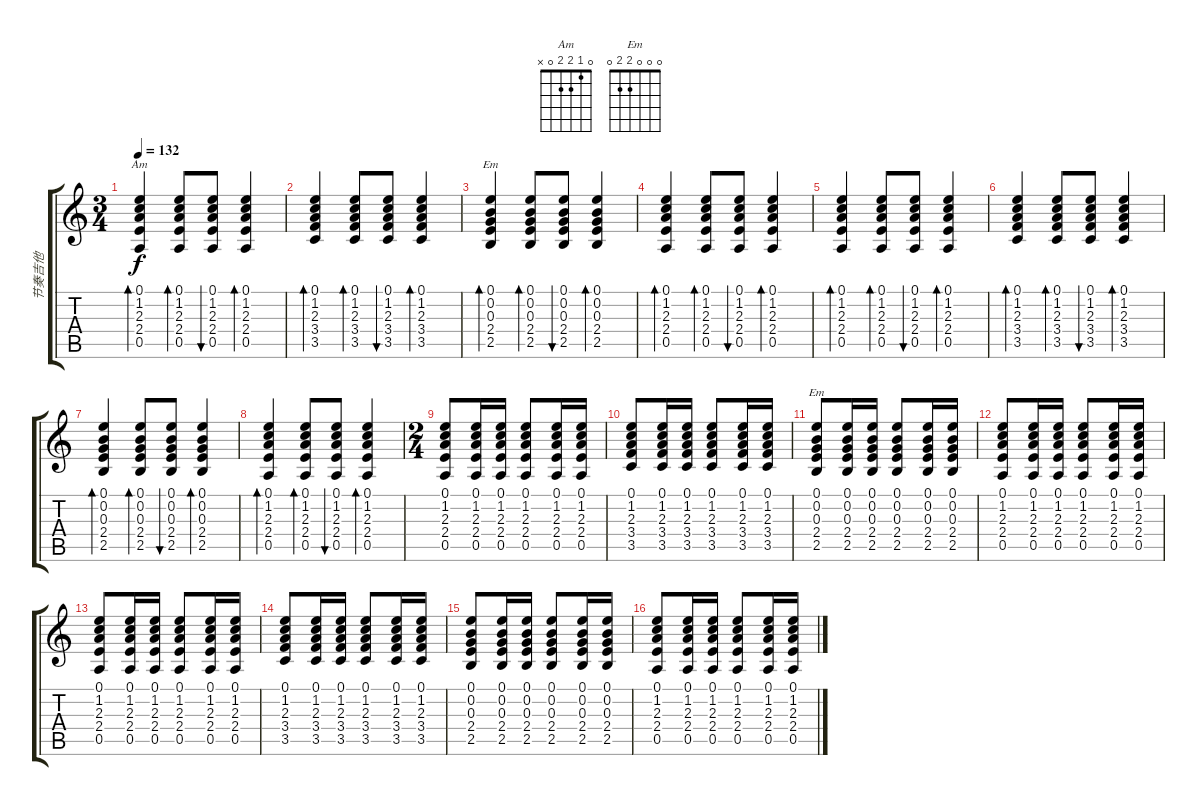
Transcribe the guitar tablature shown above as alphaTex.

\track ("节奏吉他" "节奏吉他") {instrument acousticguitarsteel}
\staff {score tabs}
\tuning (E4 B3 G3 D3 A2 E2) {hide}
\chord ("Am" 0 1 2 2 0 x)
\chord ("Em" 0 0 0 2 2 x)
\chord ("Em" 0 0 0 2 2 0)
\ts (3 4)
\tempo 132
\clef g2
\ks c
(0.1 1.2 2.3 2.4 0.5).4{bd 30 ch "Am" dy f} (0.1 1.2 2.3 2.4 0.5).8{bd 30} (0.1 1.2 2.3 2.4 0.5).8{bu 30} (0.1 1.2 2.3 2.4 0.5).4{bd 30} |
(0.1 1.2 2.3 3.4 3.5).4{bd 30} (0.1 1.2 2.3 3.4 3.5).8{bd 30} (0.1 1.2 2.3 3.4 3.5).8{bu 30} (0.1 1.2 2.3 3.4 3.5).4{bd 30} |
(0.1 0.2 0.3 2.4 2.5).4{bd 30 ch "Em"} (0.1 0.2 0.3 2.4 2.5).8{bd 30} (0.1 0.2 0.3 2.4 2.5).8{bu 30} (0.1 0.2 0.3 2.4 2.5).4{bd 30} |
(0.1 1.2 2.3 2.4 0.5).4{bd 30} (0.1 1.2 2.3 2.4 0.5).8{bd 30} (0.1 1.2 2.3 2.4 0.5).8{bu 30} (0.1 1.2 2.3 2.4 0.5).4{bd 30} |
(0.1 1.2 2.3 2.4 0.5).4{bd 30} (0.1 1.2 2.3 2.4 0.5).8{bd 30} (0.1 1.2 2.3 2.4 0.5).8{bu 30} (0.1 1.2 2.3 2.4 0.5).4{bd 30} |
(0.1 1.2 2.3 3.4 3.5).4{bd 30} (0.1 1.2 2.3 3.4 3.5).8{bd 30} (0.1 1.2 2.3 3.4 3.5).8{bu 30} (0.1 1.2 2.3 3.4 3.5).4{bd 30} |
(0.1 0.2 0.3 2.4 2.5).4{bd 30} (0.1 0.2 0.3 2.4 2.5).8{bd 30} (0.1 0.2 0.3 2.4 2.5).8{bu 30} (0.1 0.2 0.3 2.4 2.5).4{bd 30} |
(0.1 1.2 2.3 2.4 0.5).4{bd 30} (0.1 1.2 2.3 2.4 0.5).8{bd 30} (0.1 1.2 2.3 2.4 0.5).8{bu 30} (0.1 1.2 2.3 2.4 0.5).4{bd 30} |
\ts (2 4)
(0.1 1.2 2.3 2.4 0.5).8 (0.1 1.2 2.3 2.4 0.5).16 (0.1 1.2 2.3 2.4 0.5).16 (0.1 1.2 2.3 2.4 0.5).8 (0.1 1.2 2.3 2.4 0.5).16 (0.1 1.2 2.3 2.4 0.5).16 |
(0.1 1.2 2.3 3.4 3.5).8 (0.1 1.2 2.3 3.4 3.5).16 (0.1 1.2 2.3 3.4 3.5).16 (0.1 1.2 2.3 3.4 3.5).8 (0.1 1.2 2.3 3.4 3.5).16 (0.1 1.2 2.3 3.4 3.5).16 |
(0.1 0.2 0.3 2.4 2.5).8{ch "Em"} (0.1 0.2 0.3 2.4 2.5).16 (0.1 0.2 0.3 2.4 2.5).16 (0.1 0.2 0.3 2.4 2.5).8 (0.1 0.2 0.3 2.4 2.5).16 (0.1 0.2 0.3 2.4 2.5).16 |
(0.1 1.2 2.3 2.4 0.5).8 (0.1 1.2 2.3 2.4 0.5).16 (0.1 1.2 2.3 2.4 0.5).16 (0.1 1.2 2.3 2.4 0.5).8 (0.1 1.2 2.3 2.4 0.5).16 (0.1 1.2 2.3 2.4 0.5).16 |
(0.1 1.2 2.3 2.4 0.5).8 (0.1 1.2 2.3 2.4 0.5).16 (0.1 1.2 2.3 2.4 0.5).16 (0.1 1.2 2.3 2.4 0.5).8 (0.1 1.2 2.3 2.4 0.5).16 (0.1 1.2 2.3 2.4 0.5).16 |
(0.1 1.2 2.3 3.4 3.5).8 (0.1 1.2 2.3 3.4 3.5).16 (0.1 1.2 2.3 3.4 3.5).16 (0.1 1.2 2.3 3.4 3.5).8 (0.1 1.2 2.3 3.4 3.5).16 (0.1 1.2 2.3 3.4 3.5).16 |
(0.1 0.2 0.3 2.4 2.5).8 (0.1 0.2 0.3 2.4 2.5).16 (0.1 0.2 0.3 2.4 2.5).16 (0.1 0.2 0.3 2.4 2.5).8 (0.1 0.2 0.3 2.4 2.5).16 (0.1 0.2 0.3 2.4 2.5).16 |
(0.1 1.2 2.3 2.4 0.5).8 (0.1 1.2 2.3 2.4 0.5).16 (0.1 1.2 2.3 2.4 0.5).16 (0.1 1.2 2.3 2.4 0.5).8 (0.1 1.2 2.3 2.4 0.5).16 (0.1 1.2 2.3 2.4 0.5).16
